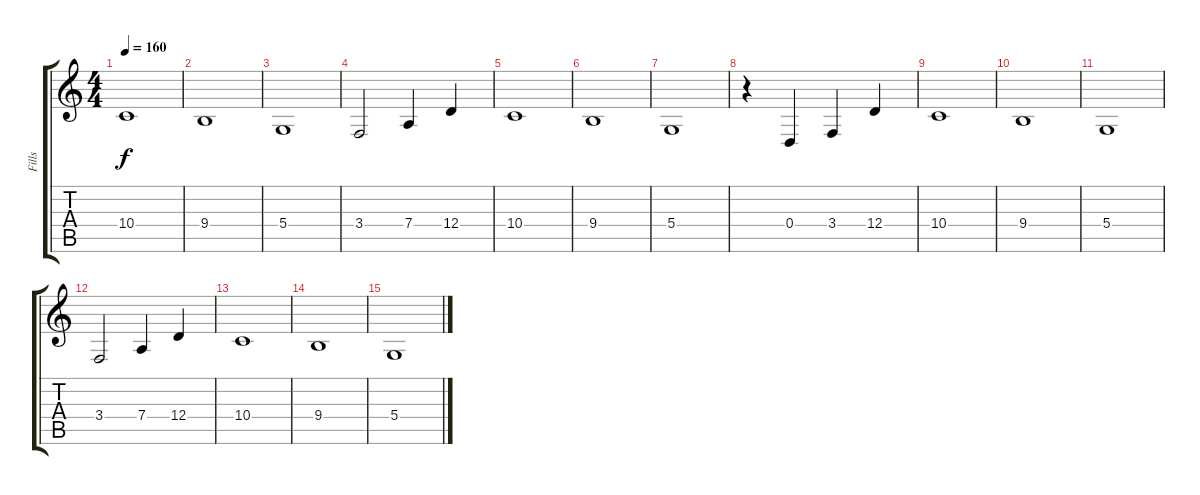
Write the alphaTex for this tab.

\track ("Fills" "Fills") {instrument pad1newage}
\staff {score tabs}
\tuning (E4 B3 G3 D3 A2 E2) {hide}
\ts (4 4)
\tempo 160
\clef g2
\ks c
10.4.1{dy f} |
9.4.1 |
5.4.1 |
3.4.2 7.4.4 12.4.4 |
10.4.1 |
9.4.1 |
5.4.1 |
r.4 0.4.4 3.4.4 12.4.4 |
10.4.1 |
9.4.1 |
5.4.1 |
3.4.2 7.4.4 12.4.4 |
10.4.1 |
9.4.1 |
5.4.1
